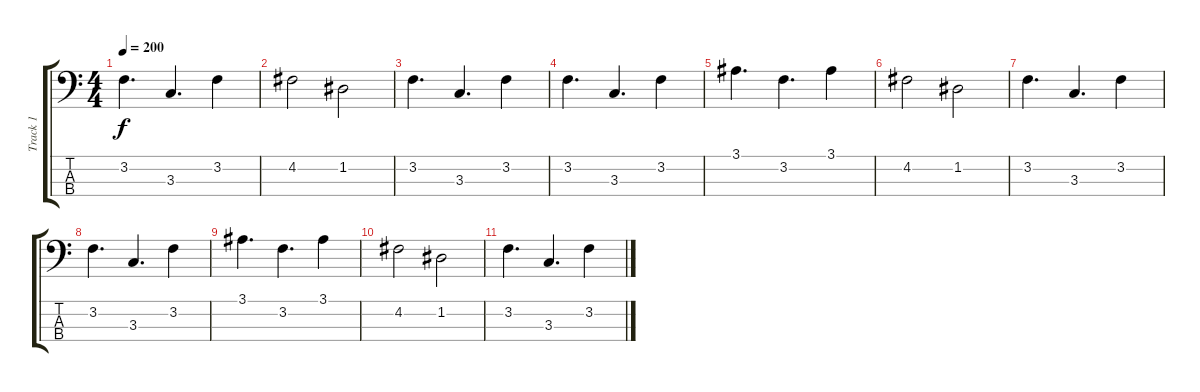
\track ("Track 1" "Track 1") {instrument acousticbass}
\staff {score tabs}
\tuning (G2 D2 A1 E1) {hide}
\ts (4 4)
\tempo 200
\clef f4
\ks c
3.2.4{d dy f} 3.3.4{d} 3.2.4 |
4.2.2 1.2.2 |
3.2.4{d} 3.3.4{d} 3.2.4 |
3.2.4{d} 3.3.4{d} 3.2.4 |
3.1.4{d} 3.2.4{d} 3.1.4 |
4.2.2 1.2.2 |
3.2.4{d} 3.3.4{d} 3.2.4 |
3.2.4{d} 3.3.4{d} 3.2.4 |
3.1.4{d} 3.2.4{d} 3.1.4 |
4.2.2 1.2.2 |
3.2.4{d} 3.3.4{d} 3.2.4
